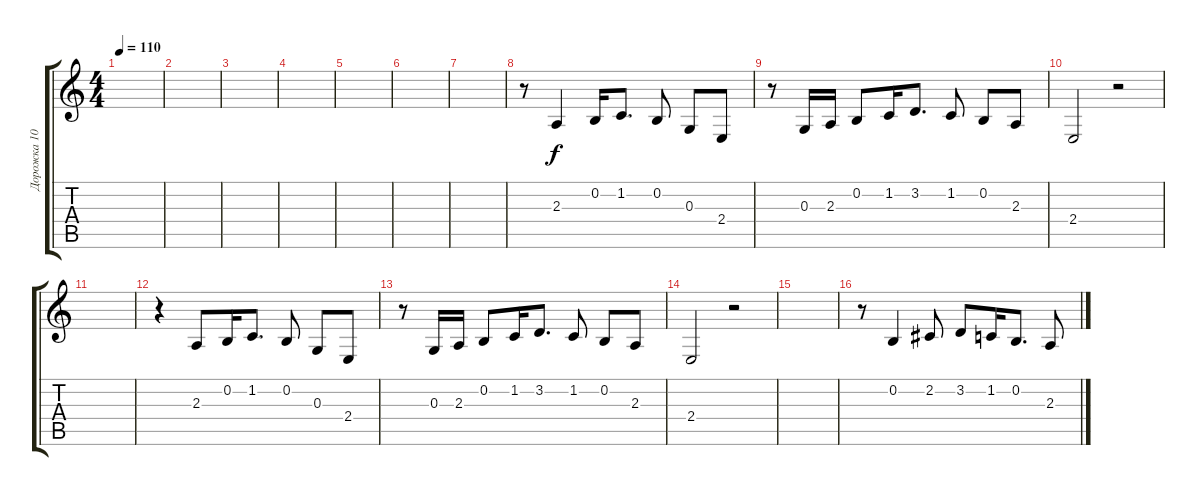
\track ("Дорожка 10" "Дорожка 10") {instrument stringensemble1}
\staff {score tabs}
\tuning (E4 B3 G3 D3 A2 E2) {hide}
\ts (4 4)
\tempo 110
\clef g2
\ks c
|
|
|
|
|
|
|
r.8 2.3.4 0.2.16 1.2.8{d} 0.2.8 0.3.8 2.4.8 |
r.8 0.3.16 2.3.16 0.2.8 1.2.16 3.2.8{d} 1.2.8 0.2.8 2.3.8 |
2.4.2 r.2 |
|
r.4 2.3.8 0.2.16 1.2.8{d} 0.2.8 0.3.8 2.4.8 |
r.8 0.3.16 2.3.16 0.2.8 1.2.16 3.2.8{d} 1.2.8 0.2.8 2.3.8 |
2.4.2 r.2 |
|
r.8 0.2.4 2.2.8 3.2.8 1.2.16 0.2.8{d} 2.3.8
